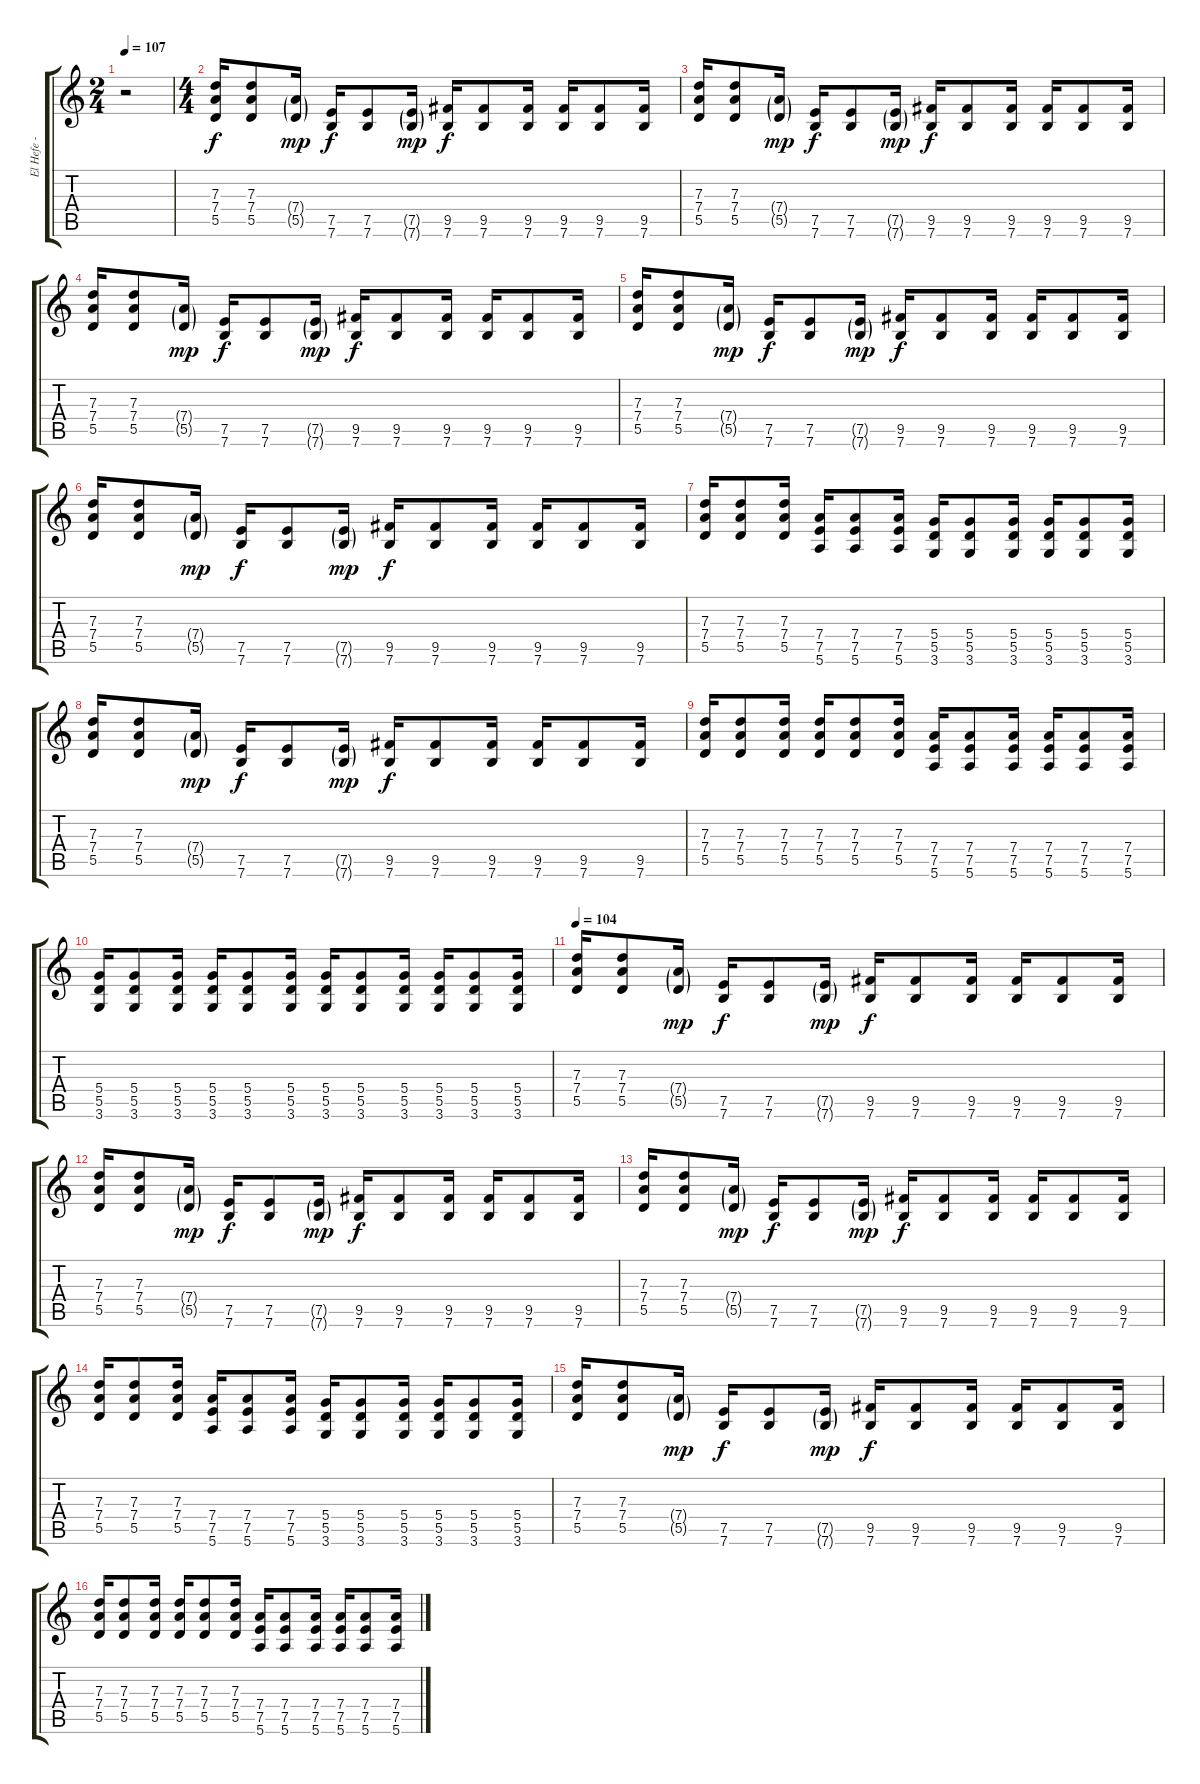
\track ("El Hefe - Guitar" "El Hefe - ") {instrument distortionguitar}
\staff {score tabs}
\tuning (E4 B3 G3 D3 A2 E2) {hide}
\ts (2 4)
\tempo 107
\clef g2
\ks c
r.2{dy f instrument distortionguitar} |
\ts (4 4)
(7.3 7.4 5.5).16 (7.3 7.4 5.5).8 (7.4{g} 5.5{g}).16{dy mp} (7.5 7.6).16{dy f} (7.5 7.6).8 (7.5{g} 7.6{g}).16{dy mp} (9.5 7.6).16{dy f} (9.5 7.6).8 (9.5 7.6).16 (9.5 7.6).16 (9.5 7.6).8 (9.5 7.6).16 |
(7.3 7.4 5.5).16 (7.3 7.4 5.5).8 (7.4{g} 5.5{g}).16{dy mp} (7.5 7.6).16{dy f} (7.5 7.6).8 (7.5{g} 7.6{g}).16{dy mp} (9.5 7.6).16{dy f} (9.5 7.6).8 (9.5 7.6).16 (9.5 7.6).16 (9.5 7.6).8 (9.5 7.6).16 |
(7.3 7.4 5.5).16 (7.3 7.4 5.5).8 (7.4{g} 5.5{g}).16{dy mp} (7.5 7.6).16{dy f} (7.5 7.6).8 (7.5{g} 7.6{g}).16{dy mp} (9.5 7.6).16{dy f} (9.5 7.6).8 (9.5 7.6).16 (9.5 7.6).16 (9.5 7.6).8 (9.5 7.6).16 |
(7.3 7.4 5.5).16 (7.3 7.4 5.5).8 (7.4{g} 5.5{g}).16{dy mp} (7.5 7.6).16{dy f} (7.5 7.6).8 (7.5{g} 7.6{g}).16{dy mp} (9.5 7.6).16{dy f} (9.5 7.6).8 (9.5 7.6).16 (9.5 7.6).16 (9.5 7.6).8 (9.5 7.6).16 |
(7.3 7.4 5.5).16 (7.3 7.4 5.5).8 (7.4{g} 5.5{g}).16{dy mp} (7.5 7.6).16{dy f} (7.5 7.6).8 (7.5{g} 7.6{g}).16{dy mp} (9.5 7.6).16{dy f} (9.5 7.6).8 (9.5 7.6).16 (9.5 7.6).16 (9.5 7.6).8 (9.5 7.6).16 |
(7.3 7.4 5.5).16 (7.3 7.4 5.5).8 (7.3 7.4 5.5).16 (7.4 7.5 5.6).16 (7.4 7.5 5.6).8 (7.4 7.5 5.6).16 (5.4 5.5 3.6).16 (5.4 5.5 3.6).8 (5.4 5.5 3.6).16 (5.4 5.5 3.6).16 (5.4 5.5 3.6).8 (5.4 5.5 3.6).16 |
(7.3 7.4 5.5).16 (7.3 7.4 5.5).8 (7.4{g} 5.5{g}).16{dy mp} (7.5 7.6).16{dy f} (7.5 7.6).8 (7.5{g} 7.6{g}).16{dy mp} (9.5 7.6).16{dy f} (9.5 7.6).8 (9.5 7.6).16 (9.5 7.6).16 (9.5 7.6).8 (9.5 7.6).16 |
(7.3 7.4 5.5).16 (7.3 7.4 5.5).8 (7.3 7.4 5.5).16 (7.3 7.4 5.5).16 (7.3 7.4 5.5).8 (7.3 7.4 5.5).16 (7.4 7.5 5.6).16 (7.4 7.5 5.6).8 (7.4 7.5 5.6).16 (7.4 7.5 5.6).16 (7.4 7.5 5.6).8 (7.4 7.5 5.6).16 |
(5.4 5.5 3.6).16 (5.4 5.5 3.6).8 (5.4 5.5 3.6).16 (5.4 5.5 3.6).16 (5.4 5.5 3.6).8 (5.4 5.5 3.6).16 (5.4 5.5 3.6).16 (5.4 5.5 3.6).8 (5.4 5.5 3.6).16 (5.4 5.5 3.6).16 (5.4 5.5 3.6).8 (5.4 5.5 3.6).16 |
\tempo 104
(7.3 7.4 5.5).16 (7.3 7.4 5.5).8 (7.4{g} 5.5{g}).16{dy mp} (7.5 7.6).16{dy f} (7.5 7.6).8 (7.5{g} 7.6{g}).16{dy mp} (9.5 7.6).16{dy f} (9.5 7.6).8 (9.5 7.6).16 (9.5 7.6).16 (9.5 7.6).8 (9.5 7.6).16 |
(7.3 7.4 5.5).16 (7.3 7.4 5.5).8 (7.4{g} 5.5{g}).16{dy mp} (7.5 7.6).16{dy f} (7.5 7.6).8 (7.5{g} 7.6{g}).16{dy mp} (9.5 7.6).16{dy f} (9.5 7.6).8 (9.5 7.6).16 (9.5 7.6).16 (9.5 7.6).8 (9.5 7.6).16 |
(7.3 7.4 5.5).16 (7.3 7.4 5.5).8 (7.4{g} 5.5{g}).16{dy mp} (7.5 7.6).16{dy f} (7.5 7.6).8 (7.5{g} 7.6{g}).16{dy mp} (9.5 7.6).16{dy f} (9.5 7.6).8 (9.5 7.6).16 (9.5 7.6).16 (9.5 7.6).8 (9.5 7.6).16 |
(7.3 7.4 5.5).16 (7.3 7.4 5.5).8 (7.3 7.4 5.5).16 (7.4 7.5 5.6).16 (7.4 7.5 5.6).8 (7.4 7.5 5.6).16 (5.4 5.5 3.6).16 (5.4 5.5 3.6).8 (5.4 5.5 3.6).16 (5.4 5.5 3.6).16 (5.4 5.5 3.6).8 (5.4 5.5 3.6).16 |
(7.3 7.4 5.5).16 (7.3 7.4 5.5).8 (7.4{g} 5.5{g}).16{dy mp} (7.5 7.6).16{dy f} (7.5 7.6).8 (7.5{g} 7.6{g}).16{dy mp} (9.5 7.6).16{dy f} (9.5 7.6).8 (9.5 7.6).16 (9.5 7.6).16 (9.5 7.6).8 (9.5 7.6).16 |
(7.3 7.4 5.5).16 (7.3 7.4 5.5).8 (7.3 7.4 5.5).16 (7.3 7.4 5.5).16 (7.3 7.4 5.5).8 (7.3 7.4 5.5).16 (7.4 7.5 5.6).16 (7.4 7.5 5.6).8 (7.4 7.5 5.6).16 (7.4 7.5 5.6).16 (7.4 7.5 5.6).8 (7.4 7.5 5.6).16
